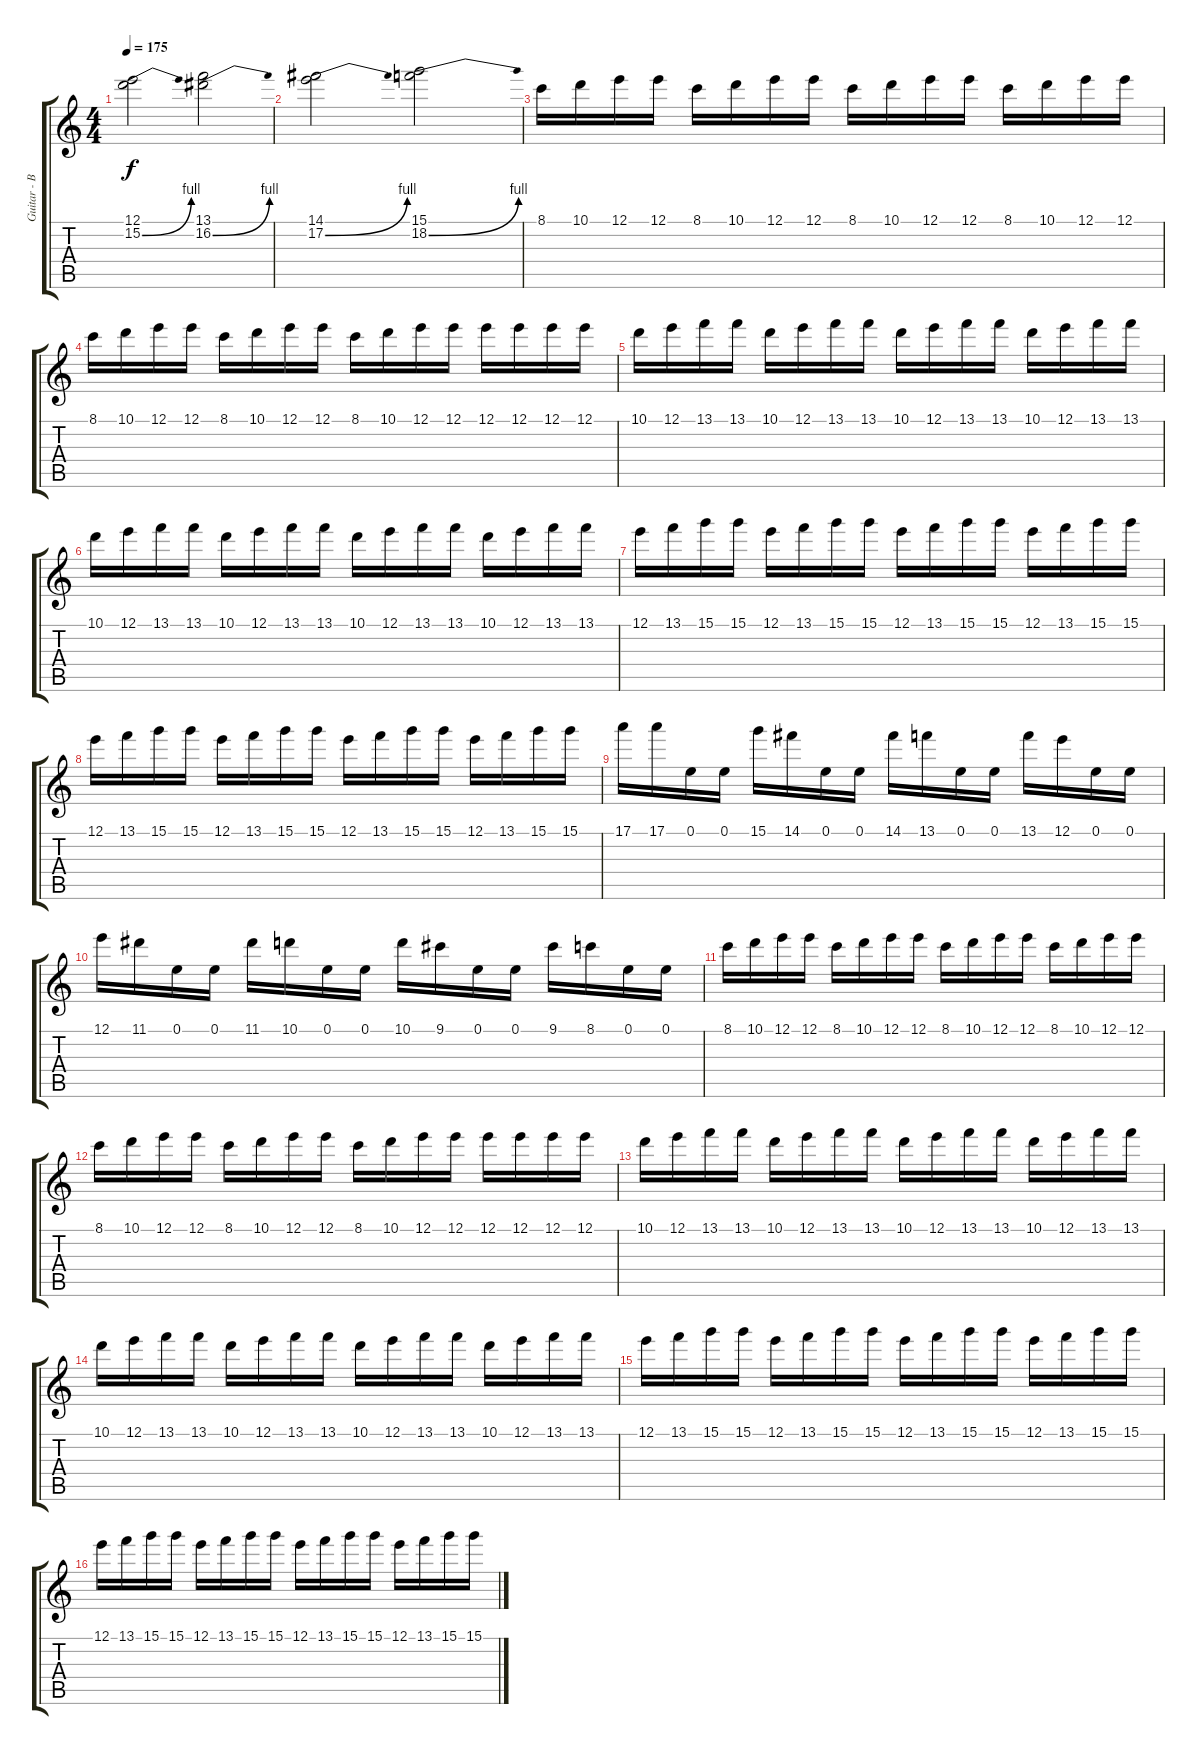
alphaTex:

\track ("Guitar - Blackmore Lead 2" "Guitar - B") {instrument distortionguitar}
\staff {score tabs}
\tuning (E4 B3 G3 D3 A2 E2) {hide}
\ts (4 4)
\tempo 175
\clef g2
\ks c
(12.1 15.2{be (bend 0 0 60 4)}).2{dy f} (13.1 16.2{be (bend 0 0 60 4)}).2 |
(14.1 17.2{be (bend 0 0 60 4)}).2 (15.1 18.2{be (bend 0 0 60 4)}).2 |
8.1.16 10.1.16 12.1.16 12.1.16 8.1.16 10.1.16 12.1.16 12.1.16 8.1.16 10.1.16 12.1.16 12.1.16 8.1.16 10.1.16 12.1.16 12.1.16 |
8.1.16 10.1.16 12.1.16 12.1.16 8.1.16 10.1.16 12.1.16 12.1.16 8.1.16 10.1.16 12.1.16 12.1.16 12.1.16 12.1.16 12.1.16 12.1.16 |
10.1.16 12.1.16 13.1.16 13.1.16 10.1.16 12.1.16 13.1.16 13.1.16 10.1.16 12.1.16 13.1.16 13.1.16 10.1.16 12.1.16 13.1.16 13.1.16 |
10.1.16 12.1.16 13.1.16 13.1.16 10.1.16 12.1.16 13.1.16 13.1.16 10.1.16 12.1.16 13.1.16 13.1.16 10.1.16 12.1.16 13.1.16 13.1.16 |
12.1.16 13.1.16 15.1.16 15.1.16 12.1.16 13.1.16 15.1.16 15.1.16 12.1.16 13.1.16 15.1.16 15.1.16 12.1.16 13.1.16 15.1.16 15.1.16 |
12.1.16 13.1.16 15.1.16 15.1.16 12.1.16 13.1.16 15.1.16 15.1.16 12.1.16 13.1.16 15.1.16 15.1.16 12.1.16 13.1.16 15.1.16 15.1.16 |
17.1.16 17.1.16 0.1.16 0.1.16 15.1.16 14.1.16 0.1.16 0.1.16 14.1.16 13.1.16 0.1.16 0.1.16 13.1.16 12.1.16 0.1.16 0.1.16 |
12.1.16 11.1.16 0.1.16 0.1.16 11.1.16 10.1.16 0.1.16 0.1.16 10.1.16 9.1.16 0.1.16 0.1.16 9.1.16 8.1.16 0.1.16 0.1.16 |
8.1.16 10.1.16 12.1.16 12.1.16 8.1.16 10.1.16 12.1.16 12.1.16 8.1.16 10.1.16 12.1.16 12.1.16 8.1.16 10.1.16 12.1.16 12.1.16 |
8.1.16 10.1.16 12.1.16 12.1.16 8.1.16 10.1.16 12.1.16 12.1.16 8.1.16 10.1.16 12.1.16 12.1.16 12.1.16 12.1.16 12.1.16 12.1.16 |
10.1.16 12.1.16 13.1.16 13.1.16 10.1.16 12.1.16 13.1.16 13.1.16 10.1.16 12.1.16 13.1.16 13.1.16 10.1.16 12.1.16 13.1.16 13.1.16 |
10.1.16 12.1.16 13.1.16 13.1.16 10.1.16 12.1.16 13.1.16 13.1.16 10.1.16 12.1.16 13.1.16 13.1.16 10.1.16 12.1.16 13.1.16 13.1.16 |
12.1.16 13.1.16 15.1.16 15.1.16 12.1.16 13.1.16 15.1.16 15.1.16 12.1.16 13.1.16 15.1.16 15.1.16 12.1.16 13.1.16 15.1.16 15.1.16 |
12.1.16 13.1.16 15.1.16 15.1.16 12.1.16 13.1.16 15.1.16 15.1.16 12.1.16 13.1.16 15.1.16 15.1.16 12.1.16 13.1.16 15.1.16 15.1.16
